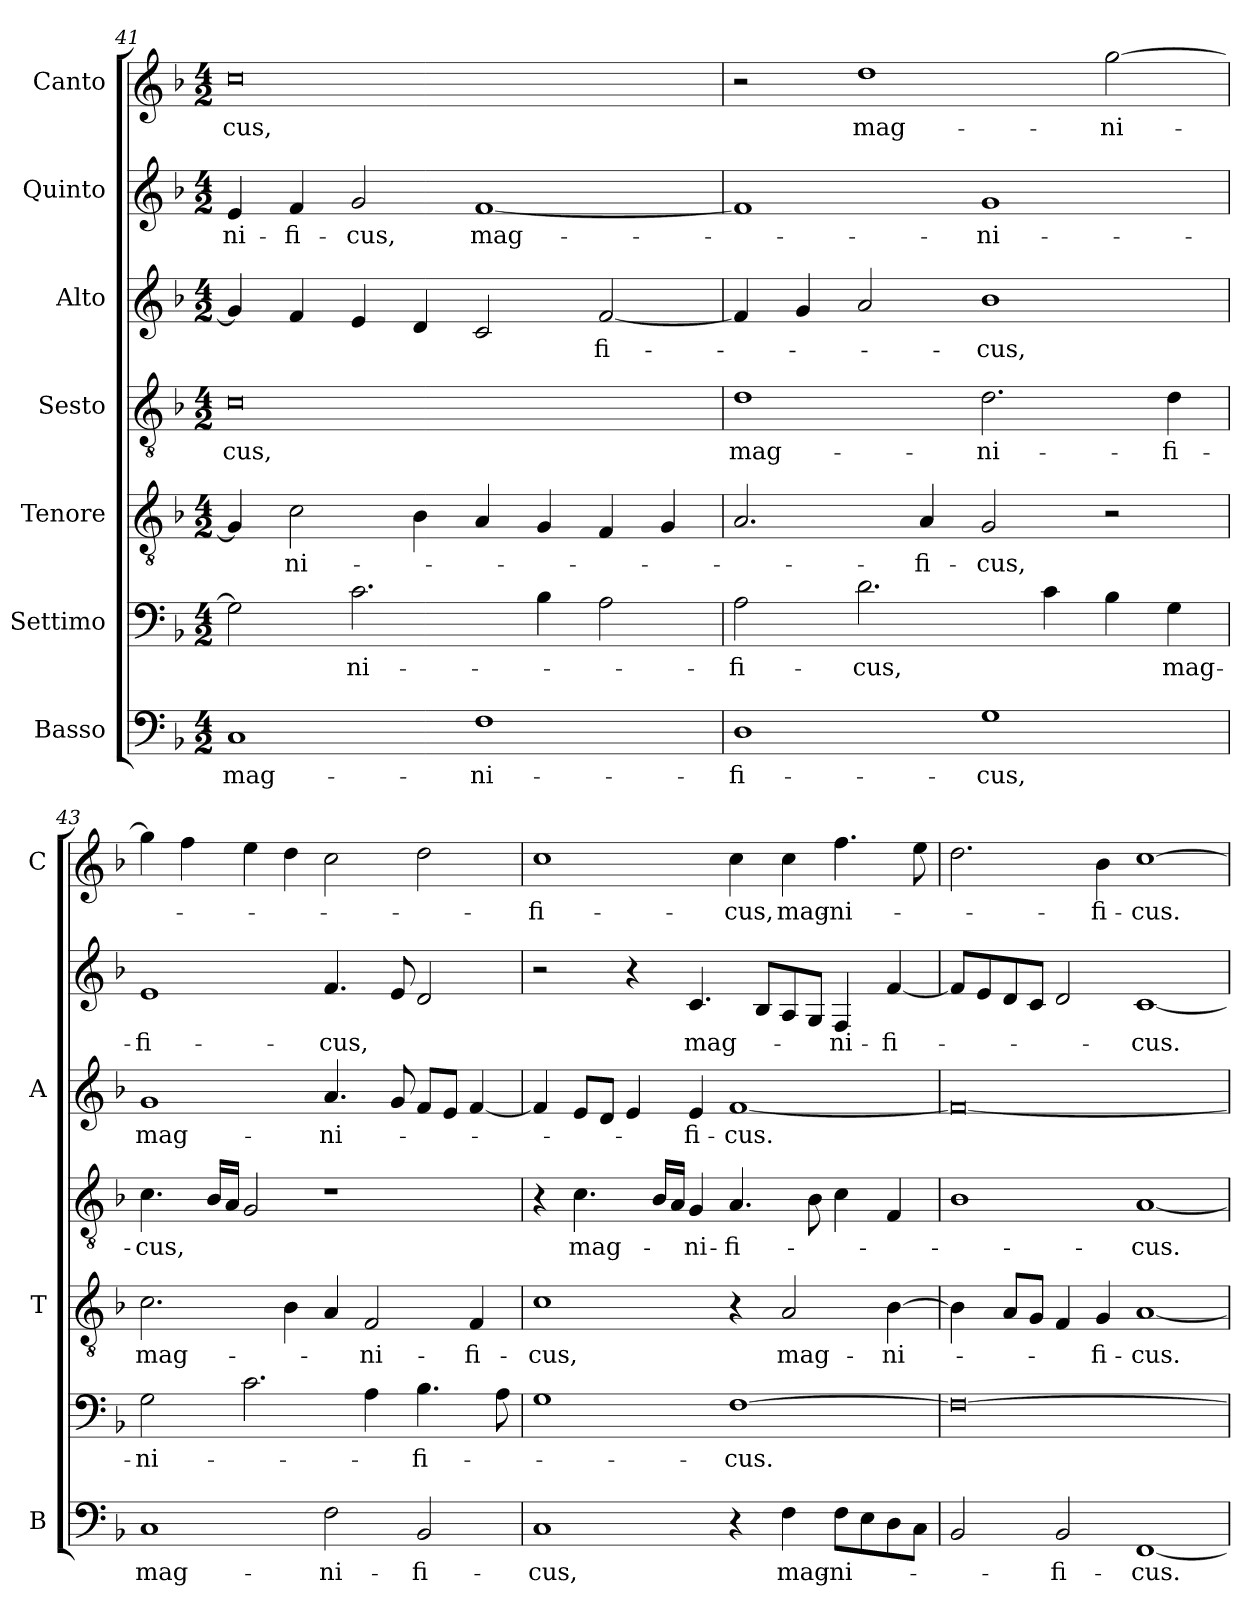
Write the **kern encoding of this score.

**kern	**text	**kern	**text	**kern	**text	**kern	**text	**kern	**text	**kern	**text	**kern	**text
*part7	*part7	*part6	*part6	*part5	*part5	*part4	*part4	*part3	*part3	*part2	*part2	*part1	*part1
*staff7	*staff7	*staff6	*staff6	*staff5	*staff5	*staff4	*staff4	*staff3	*staff3	*staff2	*staff2	*staff1	*staff1
*I"Basso	*	*I"Settimo	*	*I"Tenore	*	*I"Sesto	*	*I"Alto	*	*I"Quinto	*	*I"Canto	*
*I'B	*	*	*	*I'T	*	*	*	*I'A	*	*	*	*I'C	*
*clefF4	*	*clefF4	*	*clefGv2	*	*clefGv2	*	*clefG2	*	*clefG2	*	*clefG2	*
*k[b-]	*	*k[b-]	*	*k[b-]	*	*k[b-]	*	*k[b-]	*	*k[b-]	*	*k[b-]	*
*F:	*	*F:	*	*F:	*	*F:	*	*F:	*	*F:	*	*F:	*
*M4/2	*	*M4/2	*	*M4/2	*	*M4/2	*	*M4/2	*	*M4/2	*	*M4/2	*
=41	=41	=41	=41	=41	=41	=41	=41	=41	=41	=41	=41	=41	=41
!	!LO:LY:b	!	!	!	!	!	!LO:LY:b	!	!	!	!LO:LY:b	!	!LO:LY:b
1C	mag-	2G\]	.	4G/]	.	0c	-cus,	4g/]	.	4e/	-ni-	0cc	-cus,
!	!	!	!	!	!LO:LY:b	!	!	!	!	!	!LO:LY:b	!	!
.	.	.	.	2c\	-ni-	.	.	4f/	.	4f/	-fi-	.	.
!	!	!	!LO:LY:b	!	!	!	!	!	!	!	!LO:LY:b	!	!
.	.	2.c\	-ni-	.	.	.	.	4e/	.	2g/	-cus,	.	.
.	.	.	.	4B-\	.	.	.	4d/	.	.	.	.	.
!	!LO:LY:b	!	!	!	!	!	!	!	!	!	!LO:LY:b	!	!
1F	-ni-	.	.	4A/	.	.	.	2c/	.	[1f	mag-	.	.
.	.	4B-\	.	4G/	.	.	.	.	.	.	.	.	.
!	!	!	!	!	!	!	!	!	!LO:LY:b	!	!	!	!
.	.	2A\	.	4F/	.	.	.	[2f/	-fi-	.	.	.	.
.	.	.	.	4G/	.	.	.	.	.	.	.	.	.
=42	=42	=42	=42	=42	=42	=42	=42	=42	=42	=42	=42	=42	=42
!	!LO:LY:b	!	!LO:LY:b	!	!	!	!LO:LY:b	!	!	!	!	!	!
1D	-fi-	2A\	-fi-	2.A/	.	1d	mag-	4f/]	.	1f]	.	2r	.
.	.	.	.	.	.	.	.	4g/	.	.	.	.	.
!	!	!	!LO:LY:b	!	!	!	!	!	!	!	!	!	!LO:LY:b
.	.	2.d\	-cus,	.	.	.	.	2a/	.	.	.	1dd	mag-
!	!	!	!	!	!LO:LY:b	!	!	!	!	!	!	!	!
.	.	.	.	4A/	-fi-	.	.	.	.	.	.	.	.
!	!LO:LY:b	!	!	!	!LO:LY:b	!	!LO:LY:b	!	!LO:LY:b	!	!LO:LY:b	!	!
1G	-cus,	.	.	2G/	-cus,	2.d\	-ni-	1b-	-cus,	1g	-ni-	.	.
.	.	4c\	.	.	.	.	.	.	.	.	.	.	.
!	!	!	!	!	!	!	!	!	!	!	!	!	!LO:LY:b
.	.	4B-\	.	2r	.	.	.	.	.	.	.	[2gg\	-ni-
!	!	!	!LO:LY:b	!	!	!	!LO:LY:b	!	!	!	!	!	!
.	.	4G\	mag-	.	.	4d\	-fi-	.	.	.	.	.	.
!!LO:LB:g=z
=43	=43	=43	=43	=43	=43	=43	=43	=43	=43	=43	=43	=43	=43
!	!LO:LY:b	!	!LO:LY:b	!	!LO:LY:b	!	!LO:LY:b	!	!LO:LY:b	!	!LO:LY:b	!	!
1C	mag-	2G\	-ni-	2.c\	mag-	4.c\	-cus,	1g	mag-	1e	-fi-	4gg\]	.
.	.	.	.	.	.	.	.	.	.	.	.	4ff\	.
.	.	.	.	.	.	16B-/LL	.	.	.	.	.	.	.
.	.	.	.	.	.	16A/JJ	.	.	.	.	.	.	.
.	.	2.c\	.	.	.	2G/	.	.	.	.	.	4ee\	.
.	.	.	.	4B-\	.	.	.	.	.	.	.	4dd\	.
!	!LO:LY:b	!	!	!	!	!	!	!	!LO:LY:b	!	!LO:LY:b	!	!
2F\	-ni-	.	.	4A/	.	1r	.	4.a/	-ni-	4.f/	-cus,	2cc\	.
!	!	!	!	!	!LO:LY:b	!	!	!	!	!	!	!	!
.	.	4A\	.	2F/	-ni-	.	.	.	.	.	.	.	.
.	.	.	.	.	.	.	.	8g/	.	8e/	.	.	.
!	!LO:LY:b	!	!LO:LY:b	!	!	!	!	!	!	!	!	!	!
2BB-/	-fi-	4.B-\	-fi-	.	.	.	.	8f/L	.	2d/	.	2dd\	.
.	.	.	.	.	.	.	.	8e/J	.	.	.	.	.
!	!	!	!	!	!LO:LY:b	!	!	!	!	!	!	!	!
.	.	.	.	4F/	-fi-	.	.	[4f/	.	.	.	.	.
.	.	8A\	.	.	.	.	.	.	.	.	.	.	.
=44	=44	=44	=44	=44	=44	=44	=44	=44	=44	=44	=44	=44	=44
!	!LO:LY:b	!	!	!	!LO:LY:b	!	!	!	!	!	!	!	!LO:LY:b
1C	-cus,	1G	.	1c	-cus,	4r	.	4f/]	.	2r	.	1cc	-fi-
!	!	!	!	!	!	!	!LO:LY:b	!	!	!	!	!	!
.	.	.	.	.	.	4.c\	mag-	8e/L	.	.	.	.	.
.	.	.	.	.	.	.	.	8d/J	.	.	.	.	.
.	.	.	.	.	.	.	.	4e/	.	4r	.	.	.
.	.	.	.	.	.	16B-/LL	.	.	.	.	.	.	.
.	.	.	.	.	.	16A/JJ	.	.	.	.	.	.	.
!	!	!	!	!	!	!	!LO:LY:b	!	!LO:LY:b	!	!LO:LY:b	!	!
.	.	.	.	.	.	4G/	-ni-	4e/	-fi-	4.c/	mag-	.	.
!	!	!	!LO:LY:b	!	!	!	!LO:LY:b	!	!LO:LY:b	!	!	!	!LO:LY:b
4r	.	[1F	-cus.	4r	.	4.A/	-fi-	[1f	-cus.	.	.	4cc\	-cus,
.	.	.	.	.	.	.	.	.	.	8B-/L	.	.	.
!	!LO:LY:b	!	!	!	!LO:LY:b	!	!	!	!	!	!	!	!LO:LY:b
4F\	mag-	.	.	2A/	mag-	.	.	.	.	8A/	.	4cc\	mag-
.	.	.	.	.	.	8B-\	.	.	.	8G/J	.	.	.
!	!LO:LY:b	!	!	!	!	!	!	!	!	!	!LO:LY:b	!	!LO:LY:b
8F\L	-ni-	.	.	.	.	4c\	.	.	.	4F/	-ni-	4.ff\	-ni-
8E\	.	.	.	.	.	.	.	.	.	.	.	.	.
!	!	!	!	!	!LO:LY:b	!	!	!	!	!	!LO:LY:b	!	!
8D\	.	.	.	[4B-\	-ni-	4F/	.	.	.	[4f/	-fi-	.	.
8C\J	.	.	.	.	.	.	.	.	.	.	.	8ee\	.
=45	=45	=45	=45	=45	=45	=45	=45	=45	=45	=45	=45	=45	=45
2BB-/	.	0F_	.	4B-\]	.	1B-	.	0f_	.	8f/L]	.	2.dd\	.
.	.	.	.	.	.	.	.	.	.	8e/	.	.	.
.	.	.	.	8A/L	.	.	.	.	.	8d/	.	.	.
.	.	.	.	8G/J	.	.	.	.	.	8c/J	.	.	.
!	!LO:LY:b	!	!	!	!	!	!	!	!	!	!	!	!
2BB-/	-fi-	.	.	4F/	.	.	.	.	.	2d/	.	.	.
!	!	!	!	!	!LO:LY:b	!	!	!	!	!	!	!	!LO:LY:b
.	.	.	.	4G/	-fi-	.	.	.	.	.	.	4b-\	-fi-
!	!LO:LY:b	!	!	!	!LO:LY:b	!	!LO:LY:b	!	!	!	!LO:LY:b	!	!LO:LY:b
[1FF	-cus.	.	.	[1A	-cus.	[1A	-cus.	.	.	[1c	-cus.	[1cc	-cus.
=	=	=	=	=	=	=	=	=	=	=	=	=	=
*-	*-	*-	*-	*-	*-	*-	*-	*-	*-	*-	*-	*-	*-
